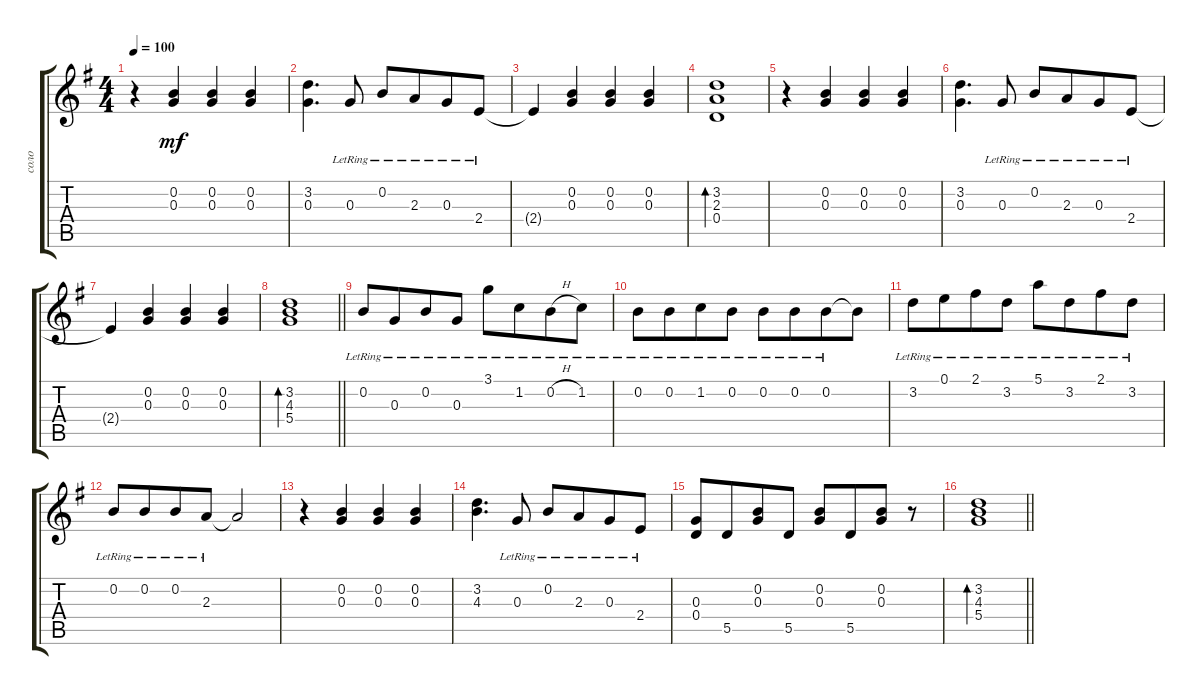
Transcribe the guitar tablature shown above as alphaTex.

\track ("соло" "соло") {instrument electricguitarjazz}
\staff {score tabs}
\tuning (E4 B3 G3 D3 A2 E2) {hide}
\ts (4 4)
\tempo 100
\clef g2
\ks eminor
r.4{dy mf} (0.2 0.3).4 (0.2 0.3).4 (0.2 0.3).4 |
(3.2 0.3).4{d} 0.3{lr}.8 0.2{lr}.8 2.3{lr}.8{beam merge} 0.3{lr}.8 2.4{lr}.8 |
2.4{t}.4 (0.2 0.3).4 (0.2 0.3).4 (0.2 0.3).4 |
(3.2 2.3 0.4).1{bd 60} |
r.4 (0.2 0.3).4 (0.2 0.3).4 (0.2 0.3).4 |
(3.2 0.3).4{d} 0.3{lr}.8 0.2{lr}.8 2.3{lr}.8{beam merge} 0.3{lr}.8 2.4{lr}.8 |
2.4{t}.4 (0.2 0.3).4 (0.2 0.3).4 (0.2 0.3).4 |
\barLineRight lightlight
(3.2 4.3 5.4).1{bd 60} |
\section ("" "")
0.2{lr}.8 0.3{lr}.8{beam merge} 0.2{lr}.8 0.3{lr}.8 3.1{lr}.8 1.2{lr}.8{beam merge} 0.2{h lr}.8 1.2{lr}.8 |
0.2{lr}.8 0.2{lr}.8{beam merge} 1.2{lr}.8 0.2{lr}.8 0.2{lr}.8 0.2{lr}.8{beam merge} 0.2{lr}.8 0.2{t}.8 |
3.2{lr}.8 0.1{lr}.8{beam merge} 2.1{lr}.8 3.2{lr}.8 5.1{lr}.8 3.2{lr}.8{beam merge} 2.1{lr}.8 3.2{lr}.8 |
0.2{lr}.8 0.2{lr}.8{beam merge} 0.2{lr}.8 2.3{lr}.8 2.3{t}.2 |
r.4 (0.2 0.3).4 (0.2 0.3).4 (0.2 0.3).4 |
(3.2 4.3).4{d} 0.3{lr}.8 0.2{lr}.8 2.3{lr}.8{beam merge} 0.3{lr}.8 2.4{lr}.8 |
(0.3 0.4).8 5.5.8{beam merge} (0.2 0.3).8 5.5.8 (0.2 0.3).8 5.5.8{beam merge} (0.2 0.3).8 r.8 |
\barLineRight lightlight
(3.2 4.3 5.4).1{bd 60}
